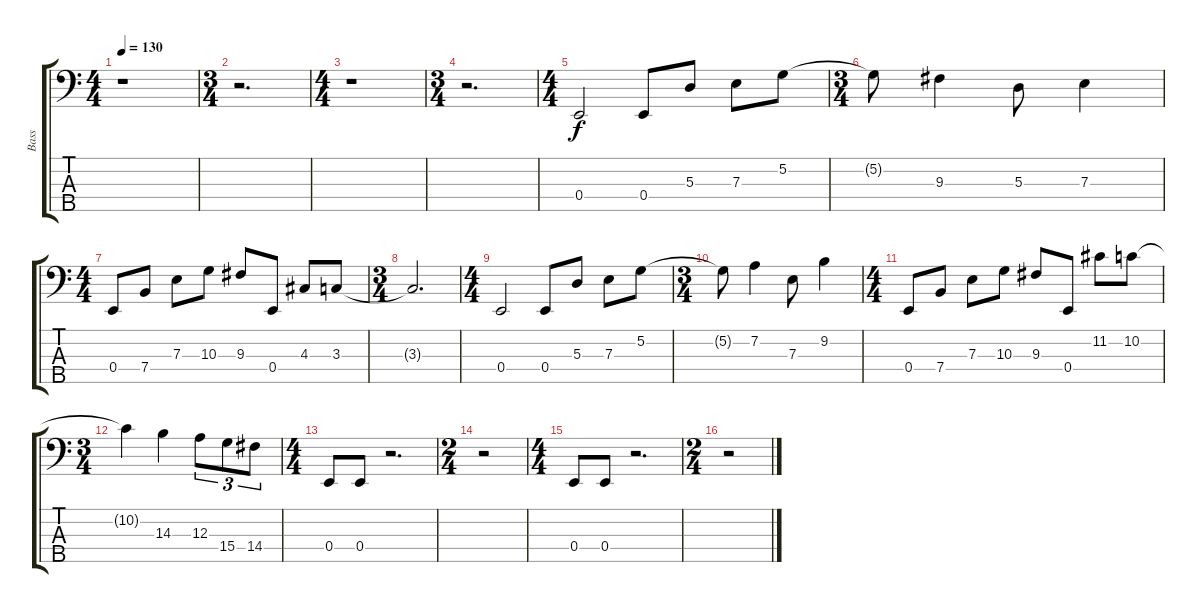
\track ("Bass" "Bass") {instrument electricbassfinger}
\staff {score tabs}
\tuning (G2 D2 A1 E1 B0) {hide}
\ts (4 4)
\tempo 130
\clef f4
\ks c
r.1{dy f} |
\ts (3 4)
r.2{d} |
\ts (4 4)
r.1 |
\ts (3 4)
r.2{d} |
\ts (4 4)
0.4.2 0.4.8 5.3.8 7.3.8 5.2.8 |
\ts (3 4)
5.2{t}.8 9.3.4 5.3.8 7.3.4 |
\ts (4 4)
0.4.8 7.4.8 7.3.8 10.3.8 9.3.8 0.4.8 4.3.8 3.3.8 |
\ts (3 4)
3.3{t}.2{d} |
\ts (4 4)
0.4.2 0.4.8 5.3.8 7.3.8 5.2.8 |
\ts (3 4)
5.2{t}.8 7.2.4 7.3.8 9.2.4 |
\ts (4 4)
0.4.8 7.4.8 7.3.8 10.3.8 9.3.8 0.4.8 11.2.8 10.2.8 |
\ts (3 4)
10.2{t}.4 14.3.4 12.3.8{tu (3 2)} 15.4.8{tu (3 2)} 14.4.8{tu (3 2)} |
\ts (4 4)
0.4.8 0.4.8 r.2{d} |
\ts (2 4)
r.2 |
\ts (4 4)
0.4.8 0.4.8 r.2{d} |
\ts (2 4)
r.2
